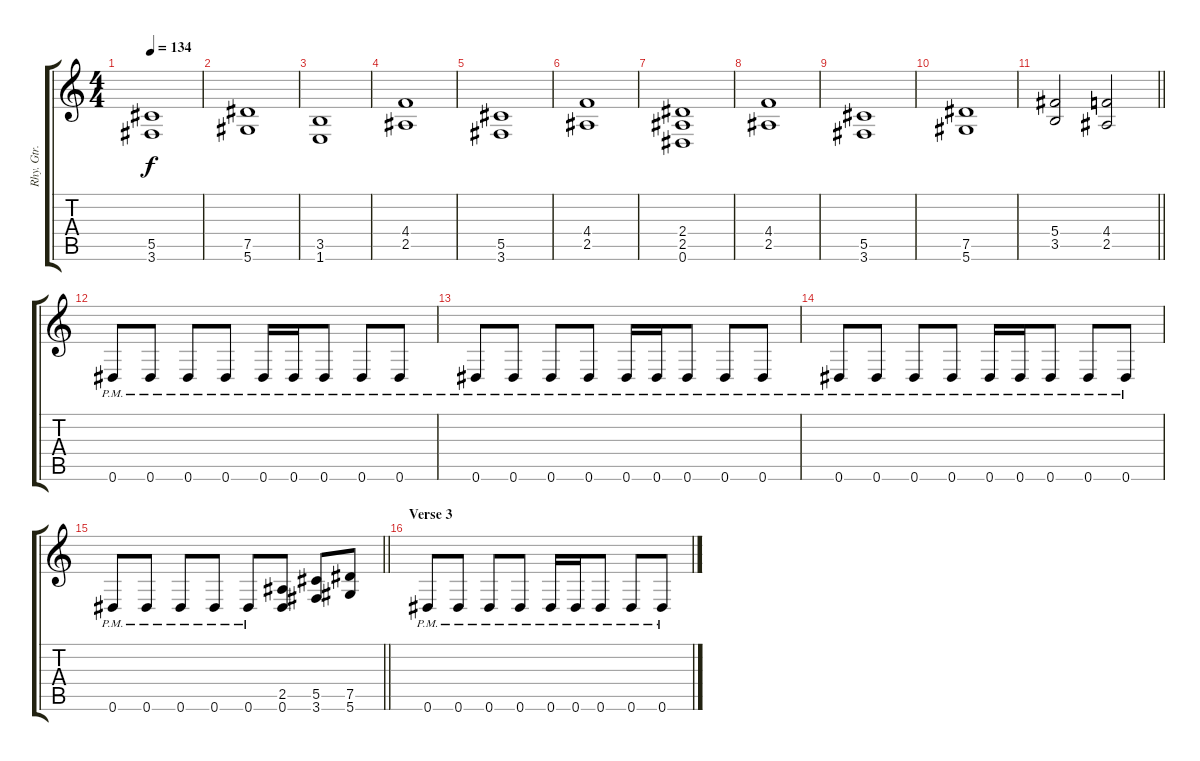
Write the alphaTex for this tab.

\track ("Rhy. Gtr. 1" "Rhy. Gtr. ") {instrument distortionguitar}
\staff {score tabs}
\tuning (Eb4 Bb3 Gb3 Db3 Ab2 Eb2) {hide}
\ts (4 4)
\tempo 134
\clef g2
\ks c
(5.5 3.6).1{dy f} |
(7.5 5.6).1 |
(3.5 1.6).1 |
(4.4 2.5).1 |
(5.5 3.6).1 |
(4.4 2.5).1 |
(2.4 2.5 0.6).1 |
(4.4 2.5).1 |
(5.5 3.6).1 |
(7.5 5.6).1 |
\barLineRight lightlight
(5.4 3.5).2 (4.4 2.5).2 |
\section ("" "")
0.6{pm}.8{volume 6} 0.6{pm}.8 0.6{pm}.8 0.6{pm}.8 0.6{pm}.16 0.6{pm}.16 0.6{pm}.8 0.6{pm}.8 0.6{pm}.8 |
0.6{pm}.8 0.6{pm}.8 0.6{pm}.8 0.6{pm}.8 0.6{pm}.16 0.6{pm}.16 0.6{pm}.8 0.6{pm}.8 0.6{pm}.8 |
0.6{pm}.8 0.6{pm}.8 0.6{pm}.8 0.6{pm}.8 0.6{pm}.16 0.6{pm}.16 0.6{pm}.8 0.6{pm}.8 0.6{pm}.8 |
\barLineRight lightlight
0.6{pm}.8 0.6{pm}.8 0.6{pm}.8 0.6{pm}.8 0.6{pm}.8 (2.5 0.6).8 (5.5 3.6).8 (7.5 5.6).8 |
\section ("" "Verse 3")
0.6{pm}.8 0.6{pm}.8 0.6{pm}.8 0.6{pm}.8 0.6{pm}.16 0.6{pm}.16 0.6{pm}.8 0.6{pm}.8 0.6{pm}.8
